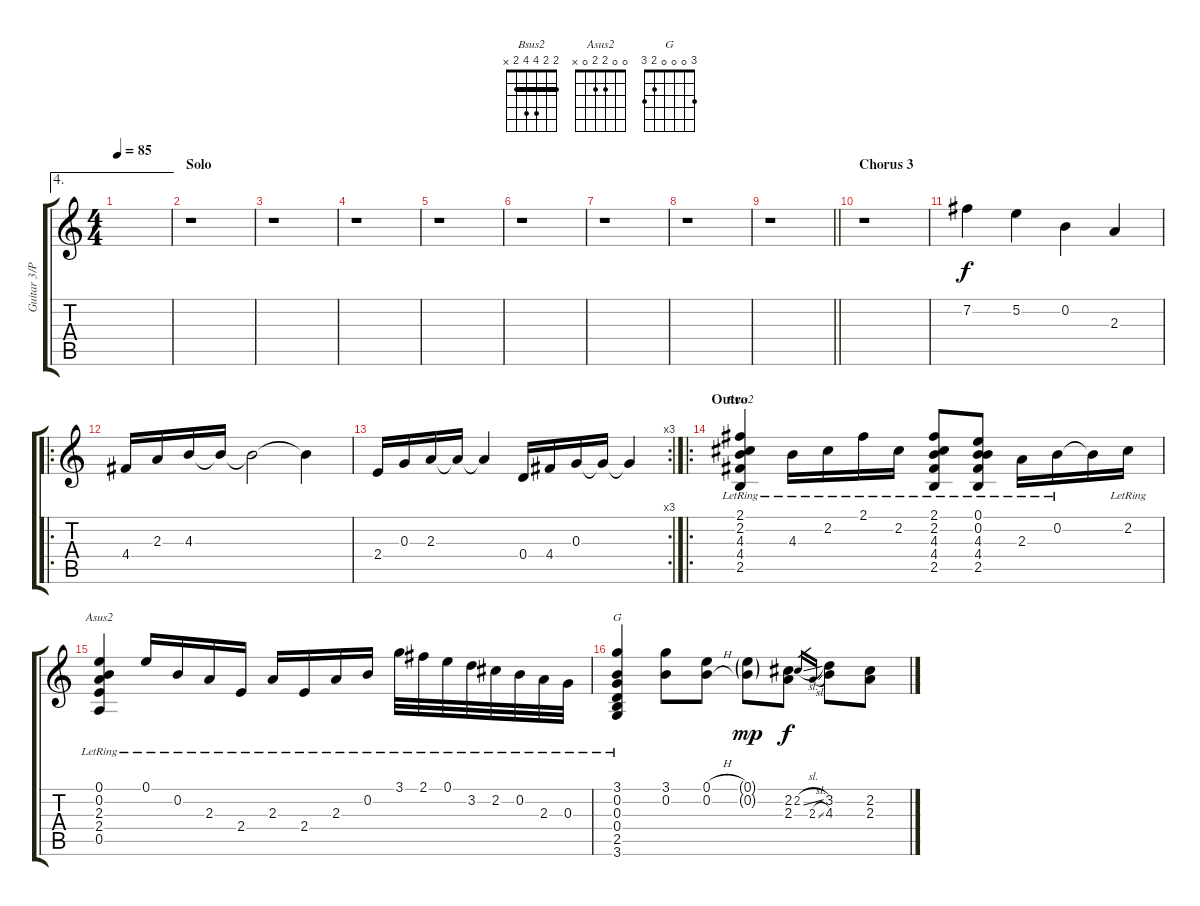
\track ("Guitar 3/Piano" "Guitar 3/P") {instrument acousticguitarsteel}
\staff {score tabs}
\tuning (E4 B3 G3 D3 A2 E2) {hide}
\chord ("Bsus2" 2 2 4 4 2 x) {barre 2}
\chord ("Asus2" 0 0 2 2 0 x)
\chord ("G" 3 0 0 0 2 3)
\ae 4
\ts (4 4)
\tempo 85
\clef g2
\ks c
|
\section ("" "Solo")
r.1 |
r.1 |
r.1 |
r.1 |
r.1 |
r.1 |
r.1 |
\barLineRight lightlight
r.1 |
\section ("" "Chorus 3")
r.1 |
7.2.4{balance 4 instrument overdrivenguitar} 5.2.4 0.2.4 2.3.4 |
\ro
4.4.16 2.3.16 4.3.16 4.3{t}.16 4.3{t}.2 4.3{t}.4 |
\rc 3
2.4.16 0.3.16 2.3.16 2.3{t}.16 2.3{t}.4 0.4.16 4.4.16 0.3.16 0.3{t}.16 0.3{t}.4 |
\ro
\section ("" "Outro")
(2.1{lr} 2.2{lr} 4.3{lr} 4.4{lr} 2.5{lr}).4{ch "Bsus2" volume 16 balance 8 instrument acousticgrandpiano} 4.3{lr}.16 2.2{lr}.16 2.1{lr}.16 2.2{lr}.16 (2.1{lr} 2.2{lr} 4.3{lr} 4.4{lr} 2.5{lr}).8 (0.1{lr} 0.2{lr} 4.3{lr} 4.4{lr} 2.5{lr}).8 2.3{lr}.16 0.2{lr}.16 0.2{t}.16 2.2{lr}.16 |
(0.1{lr} 0.2{lr} 2.3{lr} 2.4{lr} 0.5{lr}).4{ch "Asus2"} 0.1{lr}.16 0.2{lr}.16 2.3{lr}.16 2.4{lr}.16 2.3{lr}.16 2.4{lr}.16 2.3{lr}.16 0.2{lr}.16 3.1{lr}.32 2.1{lr}.32 0.1{lr}.32 3.2{lr}.32 2.2{lr}.32 0.2{lr}.32 2.3{lr}.32 0.3{lr}.32 |
(3.1{lr} 0.2{lr} 0.3{lr} 0.4{lr} 2.5{lr} 3.6{lr}).4{ch "G"} (3.1 0.2).8 (0.1{h} 0.2{h}).8 (0.1{g} 0.2{g}).8{dy mp} (2.2 2.3).8{dy f} 2.2{sl}.16{gr} 2.3{sl}.16{gr} (3.2 4.3).8 (2.2 2.3).8
